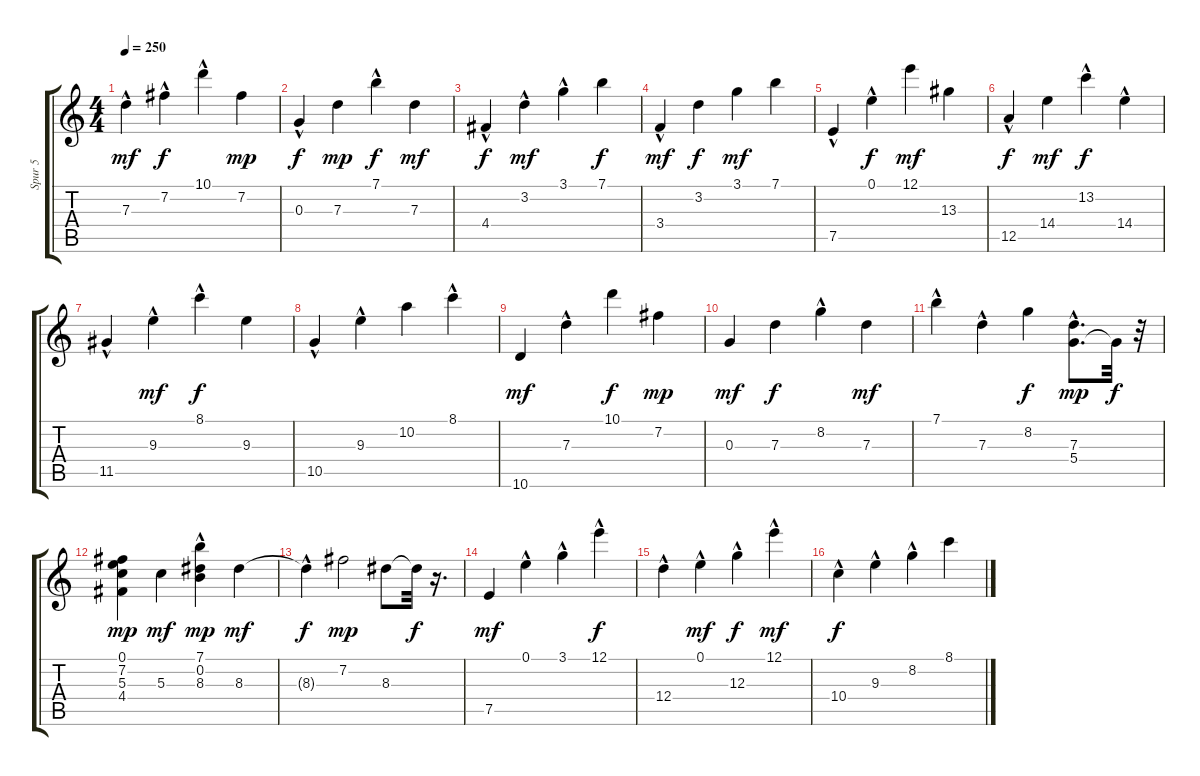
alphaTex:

\track ("Spur 5" "Spur 5") {instrument electricguitarclean}
\staff {score tabs}
\tuning (E4 B3 G3 D3 A2 E2) {hide}
\ts (4 4)
\tempo 250
\clef g2
\ks c
7.3{hac}.4{dy mf} 7.2{hac}.4{dy f} 10.1{hac}.4 7.2.4{dy mp} |
0.3{hac}.4{dy f} 7.3.4{dy mp} 7.1{hac}.4{dy f} 7.3.4{dy mf} |
4.4{hac}.4{dy f} 3.2{hac}.4{dy mf} 3.1{hac}.4 7.1.4{dy f} |
3.4{hac}.4{dy mf} 3.2.4{dy f} 3.1.4{dy mf} 7.1.4 |
7.5{hac}.4 0.1{hac}.4{dy f} 12.1.4{dy mf} 13.3.4 |
12.5{hac}.4{dy f} 14.4.4{dy mf} 13.2{hac}.4{dy f} 14.4{hac}.4 |
11.5{hac}.4 9.3{hac}.4{dy mf} 8.1{hac}.4{dy f} 9.3.4 |
10.5{hac}.4 9.3{hac}.4 10.2.4 8.1{hac}.4 |
10.6.4{dy mf} 7.3{hac}.4 10.1.4{dy f} 7.2.4{dy mp} |
0.3.4{dy mf} 7.3.4{dy f} 8.2{hac}.4 7.3.4{dy mf} |
7.1{hac}.4 7.3{hac}.4 8.2.4{dy f} (7.3{hac} 5.4{hac}).8{d dy mp} 5.4{t}.32{dy f} r.32 |
(0.1 7.2 5.3 4.4).4{dy mp} 5.3.4{dy mf} (7.1 0.2{hac} 8.3).4{dy mp} 8.3.4{dy mf} |
8.3{hac t}.4{dy f} 7.2.2{dy mp} 8.3.8 8.3{t}.32{dy f} r.16{d} |
7.5.4{dy mf} 0.1{hac}.4 3.1{hac}.4 12.1{hac}.4{dy f} |
12.4{hac}.4 0.1{hac}.4{dy mf} 12.3{hac}.4{dy f} 12.1{hac}.4{dy mf} |
10.4{hac}.4{dy f} 9.3{hac}.4 8.2{hac}.4 8.1.4
